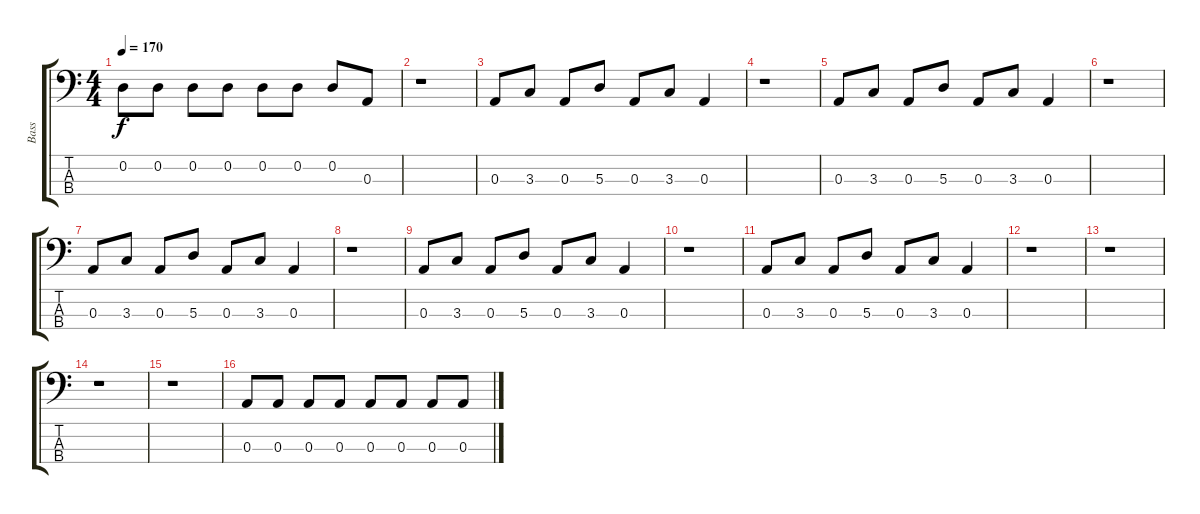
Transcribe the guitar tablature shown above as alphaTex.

\track ("Bass" "Bass") {instrument electricbasspick}
\staff {score tabs}
\tuning (G2 D2 A1 E1) {hide}
\ts (4 4)
\tempo 170
\clef f4
\ks c
0.2.8{dy f} 0.2.8 0.2.8 0.2.8 0.2.8 0.2.8 0.2.8 0.3.8 |
r.1 |
0.3.8 3.3.8 0.3.8 5.3.8 0.3.8 3.3.8 0.3.4 |
r.1 |
0.3.8 3.3.8 0.3.8 5.3.8 0.3.8 3.3.8 0.3.4 |
r.1 |
0.3.8 3.3.8 0.3.8 5.3.8 0.3.8 3.3.8 0.3.4 |
r.1 |
0.3.8 3.3.8 0.3.8 5.3.8 0.3.8 3.3.8 0.3.4 |
r.1 |
0.3.8 3.3.8 0.3.8 5.3.8 0.3.8 3.3.8 0.3.4 |
r.1 |
r.1 |
r.1 |
r.1 |
0.3.8 0.3.8 0.3.8 0.3.8 0.3.8 0.3.8 0.3.8 0.3.8
